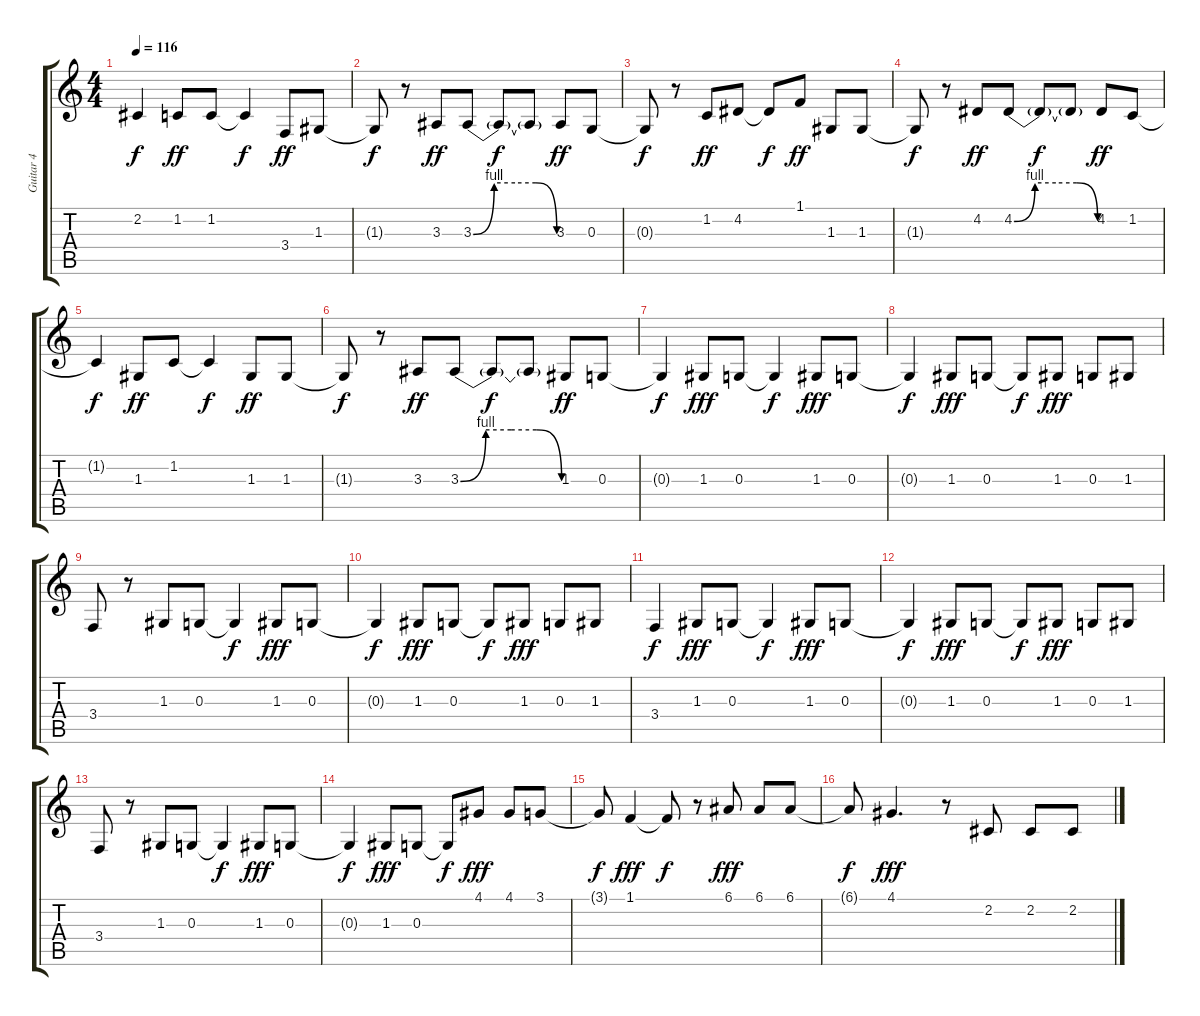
\track ("Guitar 4" "Guitar 4") {instrument synthbrass1}
\staff {score tabs}
\tuning (E4 B3 G3 D3 A2 E2) {hide}
\ts (4 4)
\tempo 116
\clef g2
\ks c
2.2{t}.4{dy f} 1.2.8{dy ff} 1.2.8 1.2{t}.4{dy f} 3.4.8{dy ff} 1.3.8 |
1.3{t}.8{dy f} r.8 3.3.8{dy ff} 3.3{be (custom 0 0 15 4 30 4 45 4 60 0)}.8 3.3{t}.8{dy f} 3.3{t}.8 3.3.8{dy ff} 0.3.8 |
0.3{t}.8{dy f} r.8 1.2.8{dy ff} 4.2.8 4.2{t}.8{dy f} 1.1.8{dy ff} 1.3.8 1.3.8 |
1.3{t}.8{dy f} r.8 4.2.8{dy ff} 4.2{be (custom 0 0 15 4 30 4 45 4 60 0)}.8 4.2{t}.8{dy f} 4.2{t}.8 4.2.8{dy ff} 1.2.8 |
1.2{t}.4{dy f} 1.3.8{dy ff} 1.2.8 1.2{t}.4{dy f} 1.3.8{dy ff} 1.3.8 |
1.3{t}.8{dy f} r.8 3.3.8{dy ff} 3.3{be (custom 0 0 15 4 30 4 45 4 60 0)}.8 3.3{t}.8{dy f} 3.3{t}.8 1.3.8{dy ff} 0.3.8 |
0.3{t}.4{dy f instrument choiraahs} 1.3.8{dy fff} 0.3.8 0.3{t}.4{dy f} 1.3.8{dy fff} 0.3.8 |
0.3{t}.4{dy f} 1.3.8{dy fff} 0.3.8 0.3{t}.8{dy f} 1.3.8{dy fff} 0.3.8 1.3.8 |
3.4.8 r.8 1.3.8 0.3.8 0.3{t}.4{dy f} 1.3.8{dy fff} 0.3.8 |
0.3{t}.4{dy f} 1.3.8{dy fff} 0.3.8 0.3{t}.8{dy f} 1.3.8{dy fff} 0.3.8 1.3.8 |
3.4.4{dy f} 1.3.8{dy fff} 0.3.8 0.3{t}.4{dy f} 1.3.8{dy fff} 0.3.8 |
0.3{t}.4{dy f} 1.3.8{dy fff} 0.3.8 0.3{t}.8{dy f} 1.3.8{dy fff} 0.3.8 1.3.8 |
3.4.8 r.8 1.3.8 0.3.8 0.3{t}.4{dy f} 1.3.8{dy fff} 0.3.8 |
0.3{t}.4{dy f} 1.3.8{dy fff} 0.3.8 0.3{t}.8{dy f} 4.1.8{dy fff instrument synthbrass1} 4.1.8 3.1.8 |
3.1{t}.8{dy f} 1.1.4{dy fff} 1.1{t}.8{dy f} r.8 6.1.8{dy fff} 6.1.8 6.1.8 |
6.1{t}.8{dy f} 4.1.4{d dy fff} r.8 2.2.8 2.2.8 2.2.8
